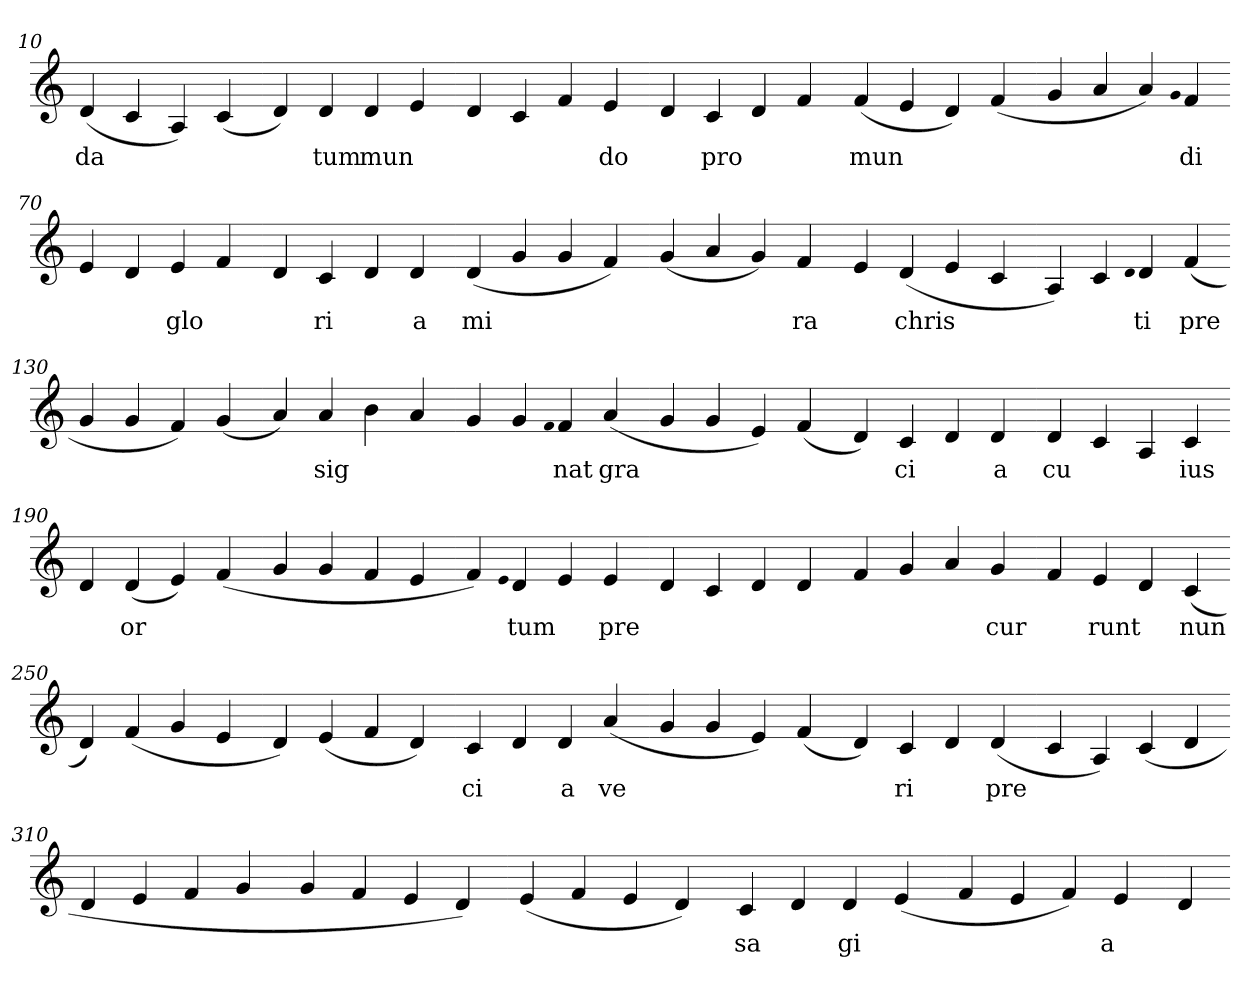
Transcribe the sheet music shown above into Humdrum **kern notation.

**kern	**text
*part1	*part1
*staff1	*staff1
*clefG2	*
=10.	=10.
(>4d	da
4c	.
4A)	.
(>4c	.
=20.-	=20.-
4d)	.
4d	tum
4d	mun
4e	.
=30.-	=30.-
4d	.
4c	.
4f	.
4e	do
=40.-	=40.-
4d	.
4c	pro
4d	.
4f	.
=50.-	=50.-
(>4f	mun
4e	.
4d)	.
(>4f	.
=60.-	=60.-
4g	.
4a	.
4a)	.
qqg	.
4f	di
=70.-	=70.-
4e	.
4d	.
4e	glo
4f	.
=80.-	=80.-
4d	.
4c	ri
4d	.
4d	a
=90.-	=90.-
(>4d	mi
4g	.
4g	.
4f)	.
=100.-	=100.-
(>4g	.
4a	.
4g)	.
4f	ra
=110.-	=110.-
4e	.
(>4d	chris
4e	.
4c	.
=120.-	=120.-
4A)	.
(>4c	.
qqd	.
4d	ti
(>4f	pre
=130.-	=130.-
4g	.
4g	.
4f)	.
(>4g	.
=140.-	=140.-
4a)	.
4a	sig
4b	.
4a	.
=150.-	=150.-
4g	.
4g	.
qqf	.
4f	nat
(>4a	gra
=160.-	=160.-
4g	.
4g	.
4e)	.
(>4f	.
=170.-	=170.-
4d)	.
4c	ci
4d	.
4d	a
=180.-	=180.-
4d	cu
4c	.
4A	.
4c	ius
=190.-	=190.-
4d	.
(>4d	or
4e)	.
(>4f	.
=200.-	=200.-
4g	.
4g	.
4f	.
4e	.
=210.-	=210.-
4f)	.
qqe	.
4d	tum
4e	.
4e	pre
=220.-	=220.-
4d	.
4c	.
4d	.
4d	.
=230.-	=230.-
4f	.
4g	.
4a	.
4g	cur
=240.-	=240.-
4f	.
4e	runt
4d	.
(>4c	nun
=250.-	=250.-
4d)	.
(>4f	.
4g	.
4e	.
=260.-	=260.-
4d)	.
(>4e	.
4f	.
4d)	.
=270.-	=270.-
4c	ci
4d	.
4d	a
(>4a	ve
=280.-	=280.-
4g	.
4g	.
4e)	.
(>4f	.
=290.-	=290.-
4d)	.
4c	ri
4d	.
(>4d	pre
=300.-	=300.-
4c	.
4A)	.
(>4c	.
4d	.
=310.-	=310.-
4d	.
4e	.
4f	.
4g	.
=320.-	=320.-
4g	.
4f	.
4e	.
4d)	.
=330.-	=330.-
(>4e	.
4f	.
4e	.
4d)	.
=340.-	=340.-
4c	sa
4d	.
4d	gi
(>4e	.
=350.-	=350.-
4f	.
4e	.
4f)	.
4e	a
=360.-	=360.-
4d	.
=-	=-
*-	*-
